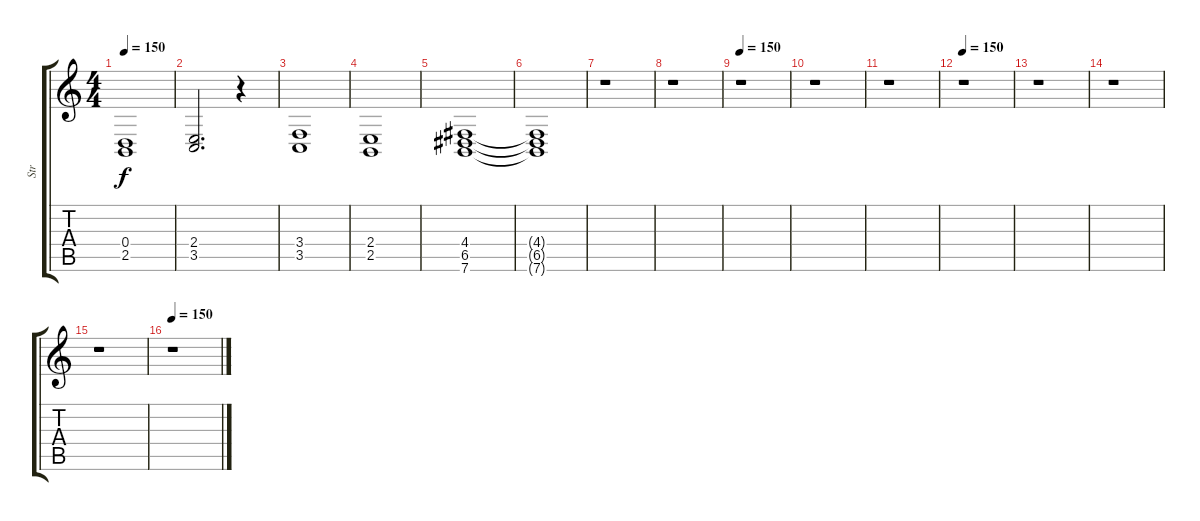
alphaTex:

\track ("Str" "Str") {instrument stringensemble2}
\staff {score tabs}
\tuning (E4 B3 G3 D3 A2 E2) {hide}
\ts (4 4)
\tempo 150
\clef g2
\ks c
(0.4 2.5).1{dy f} |
(2.4 3.5).2{d} r.4 |
(3.4 3.5).1 |
(2.4 2.5).1 |
(4.4 6.5 7.6).1 |
(4.4{t} 6.5{t} 7.6{t}).1 |
r.1 |
r.1 |
\tempo 150
r.1 |
r.1 |
r.1 |
\tempo 150
r.1 |
r.1 |
r.1 |
r.1 |
\tempo 150
r.1
